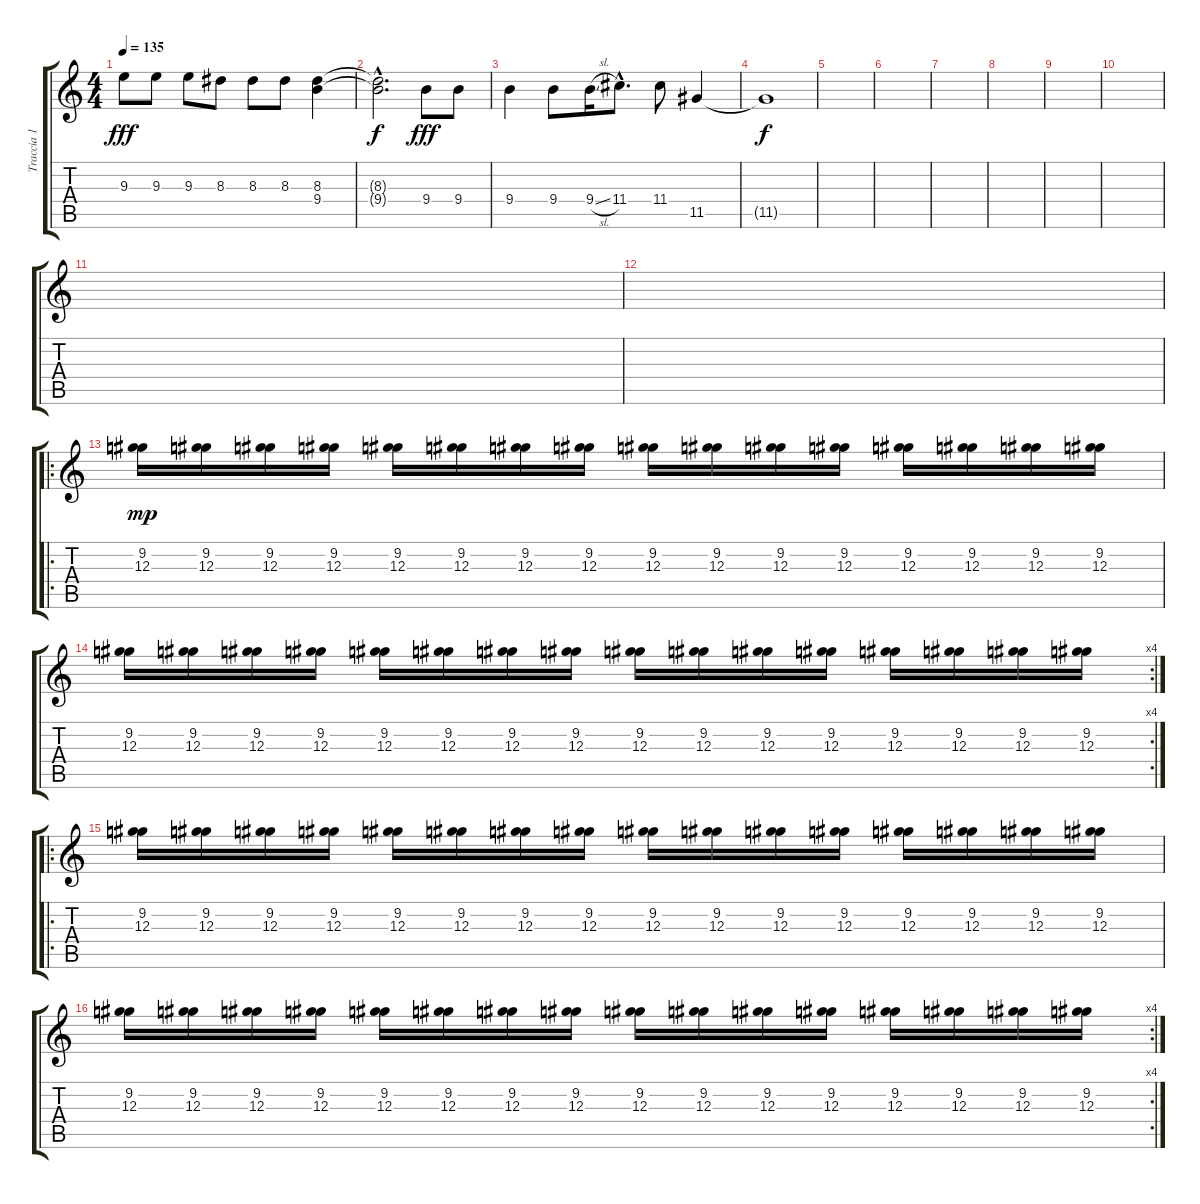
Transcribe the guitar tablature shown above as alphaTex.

\track ("Traccia 1" "Traccia 1") {instrument overdrivenguitar}
\staff {score tabs}
\tuning (E4 B3 G3 D3 A2 E2) {hide}
\ts (4 4)
\tempo 135
\clef g2
\ks c
9.3.8{dy fff} 9.3.8 9.3.8 8.3.8 8.3.8 8.3.8 (8.3 9.4).4 |
(8.3{hac t} 9.4{hac t}).2{d dy f} 9.4.8{dy fff} 9.4.8 |
9.4.4 9.4.8 9.4{sl}.16 11.4{hac}.8{d} 11.4.8 11.5.4 |
11.5{t}.1{dy f} |
|
|
|
|
|
|
|
|
\ro
(9.2 12.3).16{dy mp} (9.2 12.3).16 (9.2 12.3).16 (9.2 12.3).16 (9.2 12.3).16 (9.2 12.3).16 (9.2 12.3).16 (9.2 12.3).16 (9.2 12.3).16 (9.2 12.3).16 (9.2 12.3).16 (9.2 12.3).16 (9.2 12.3).16 (9.2 12.3).16 (9.2 12.3).16 (9.2 12.3).16 |
\rc 4
(9.2 12.3).16 (9.2 12.3).16 (9.2 12.3).16 (9.2 12.3).16 (9.2 12.3).16 (9.2 12.3).16 (9.2 12.3).16 (9.2 12.3).16 (9.2 12.3).16 (9.2 12.3).16 (9.2 12.3).16 (9.2 12.3).16 (9.2 12.3).16 (9.2 12.3).16 (9.2 12.3).16 (9.2 12.3).16 |
\ro
(9.2 12.3).16 (9.2 12.3).16 (9.2 12.3).16 (9.2 12.3).16 (9.2 12.3).16 (9.2 12.3).16 (9.2 12.3).16 (9.2 12.3).16 (9.2 12.3).16 (9.2 12.3).16 (9.2 12.3).16 (9.2 12.3).16 (9.2 12.3).16 (9.2 12.3).16 (9.2 12.3).16 (9.2 12.3).16 |
\rc 4
(9.2 12.3).16 (9.2 12.3).16 (9.2 12.3).16 (9.2 12.3).16 (9.2 12.3).16 (9.2 12.3).16 (9.2 12.3).16 (9.2 12.3).16 (9.2 12.3).16 (9.2 12.3).16 (9.2 12.3).16 (9.2 12.3).16 (9.2 12.3).16 (9.2 12.3).16 (9.2 12.3).16 (9.2 12.3).16
